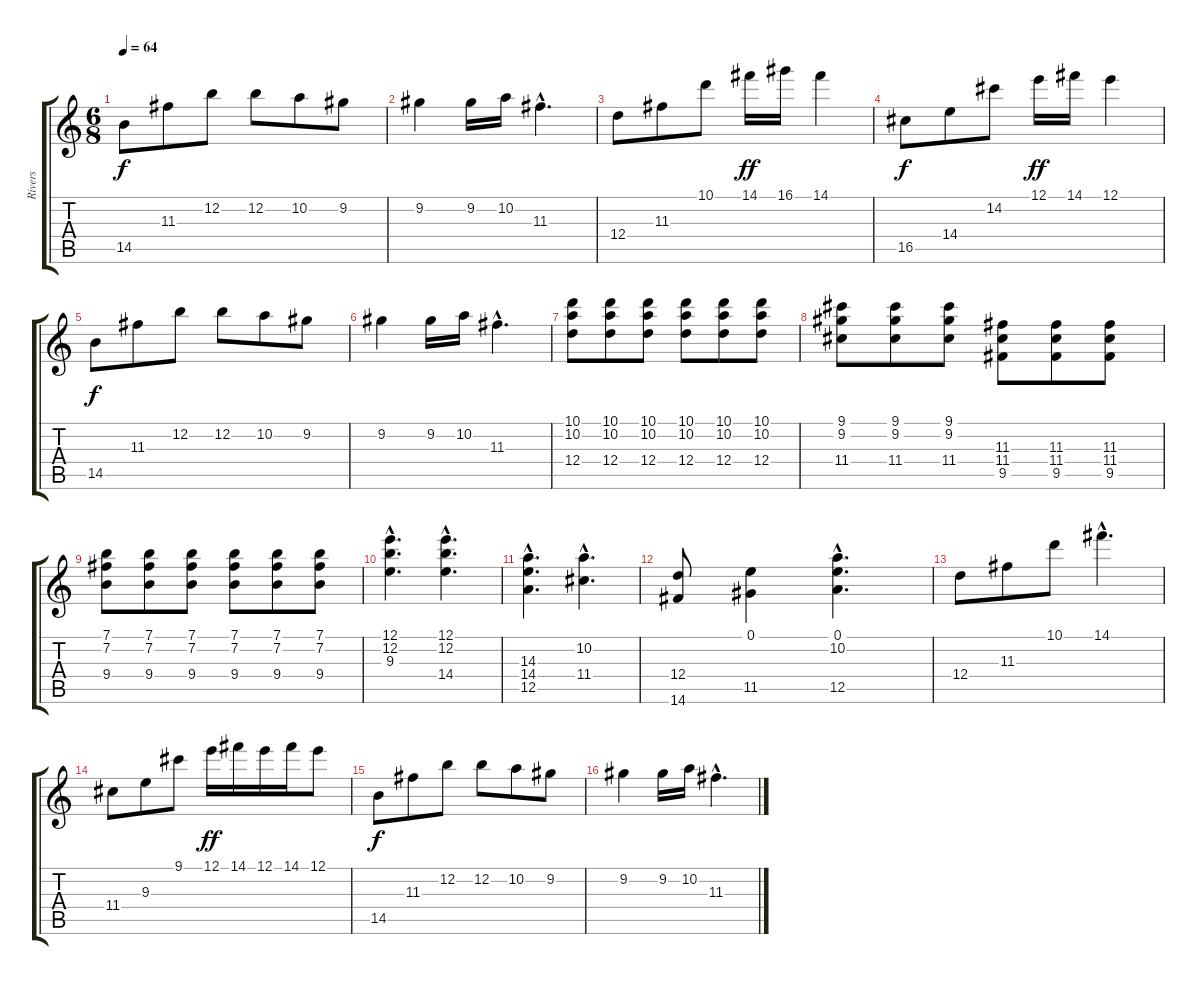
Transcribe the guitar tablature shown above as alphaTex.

\track ("Rivers" "Rivers") {instrument distortionguitar}
\staff {score tabs}
\tuning (E4 B3 G3 D3 A2 E2) {hide}
\ts (6 8)
\tempo 64
\clef g2
\ks c
14.5.8{dy f} 11.3.8 12.2.8 12.2.8 10.2.8 9.2.8 |
9.2.4 9.2.16 10.2.16 11.3{hac}.4{d} |
12.4.8 11.3.8 10.1.8 14.1.16{dy ff balance 8} 16.1.16 14.1.4 |
16.5.8{dy f} 14.4.8 14.2.8 12.1.16{dy ff} 14.1.16 12.1.4 |
14.5.8{dy f} 11.3.8 12.2.8 12.2.8 10.2.8 9.2.8 |
9.2.4 9.2.16 10.2.16 11.3{hac}.4{d} |
(10.1 10.2 12.4).8 (10.1 10.2 12.4).8 (10.1 10.2 12.4).8 (10.1 10.2 12.4).8 (10.1 10.2 12.4).8 (10.1 10.2 12.4).8 |
(9.1 9.2 11.4).8 (9.1 9.2 11.4).8 (9.1 9.2 11.4).8 (11.3 11.4 9.5).8 (11.3 11.4 9.5).8 (11.3 11.4 9.5).8 |
(7.1 7.2 9.4).8 (7.1 7.2 9.4).8 (7.1 7.2 9.4).8 (7.1 7.2 9.4).8 (7.1 7.2 9.4).8 (7.1 7.2 9.4).8 |
(12.1{hac} 12.2{hac} 9.3{hac}).4{d} (12.1{hac} 12.2{hac} 14.4{hac}).4{d} |
(14.3{hac} 14.4{hac} 12.5{hac}).4{d} (10.2{hac} 11.4{hac}).4{d} |
(12.4 14.6).8 (0.1 11.5).4 (0.1{hac} 10.2{hac} 12.5{hac}).4{d} |
12.4.8 11.3.8 10.1.8 14.1{hac}.4{d} |
11.4.8 9.3.8 9.1.8 12.1.16{dy ff balance 8} 14.1.16 12.1.16 14.1.16 12.1.8 |
14.5.8{dy f} 11.3.8 12.2.8 12.2.8 10.2.8 9.2.8 |
9.2.4 9.2.16 10.2.16 11.3{hac}.4{d}
